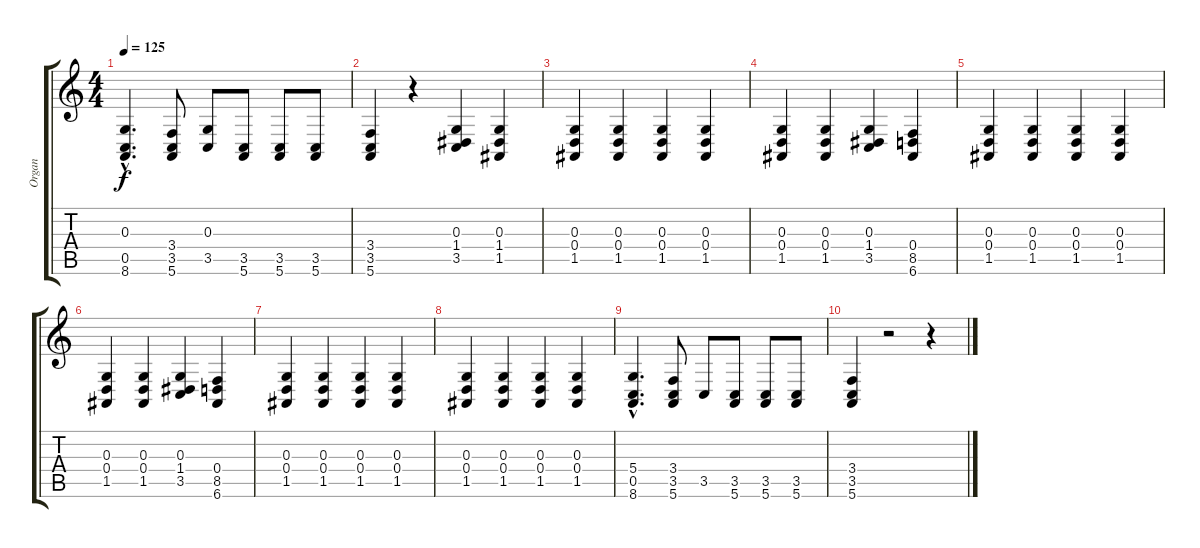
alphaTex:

\track ("Organ " "Organ ") {instrument churchorgan}
\staff {score tabs}
\tuning (E4 B3 G3 D3 A2 E2) {hide}
\ts (4 4)
\tempo 125
\clef g2
\ks c
(0.3{hac} 0.5{hac} 8.6{hac}).4{d dy f} (3.4 3.5 5.6).8 (0.3 3.5).8 (3.5 5.6).8 (3.5 5.6).8 (3.5 5.6).8 |
(3.4 3.5 5.6).4 r.4 (0.3 1.4 3.5).4 (0.3 1.4 1.5).4 |
(0.3 0.4 1.5).4 (0.3 0.4 1.5).4 (0.3 0.4 1.5).4 (0.3 0.4 1.5).4 |
(0.3 0.4 1.5).4 (0.3 0.4 1.5).4 (0.3 1.4 3.5).4 (0.4 8.5 6.6).4 |
(0.3 0.4 1.5).4 (0.3 0.4 1.5).4 (0.3 0.4 1.5).4 (0.3 0.4 1.5).4 |
(0.3 0.4 1.5).4 (0.3 0.4 1.5).4 (0.3 1.4 3.5).4 (0.4 8.5 6.6).4 |
(0.3 0.4 1.5).4 (0.3 0.4 1.5).4 (0.3 0.4 1.5).4 (0.3 0.4 1.5).4 |
(0.3 0.4 1.5).4 (0.3 0.4 1.5).4 (0.3 0.4 1.5).4 (0.3 0.4 1.5).4 |
(5.4{hac} 0.5{hac} 8.6{hac}).4{d} (3.4 3.5 5.6).8 3.5.8 (3.5 5.6).8 (3.5 5.6).8 (3.5 5.6).8 |
(3.4 3.5 5.6).4 r.2 r.4
